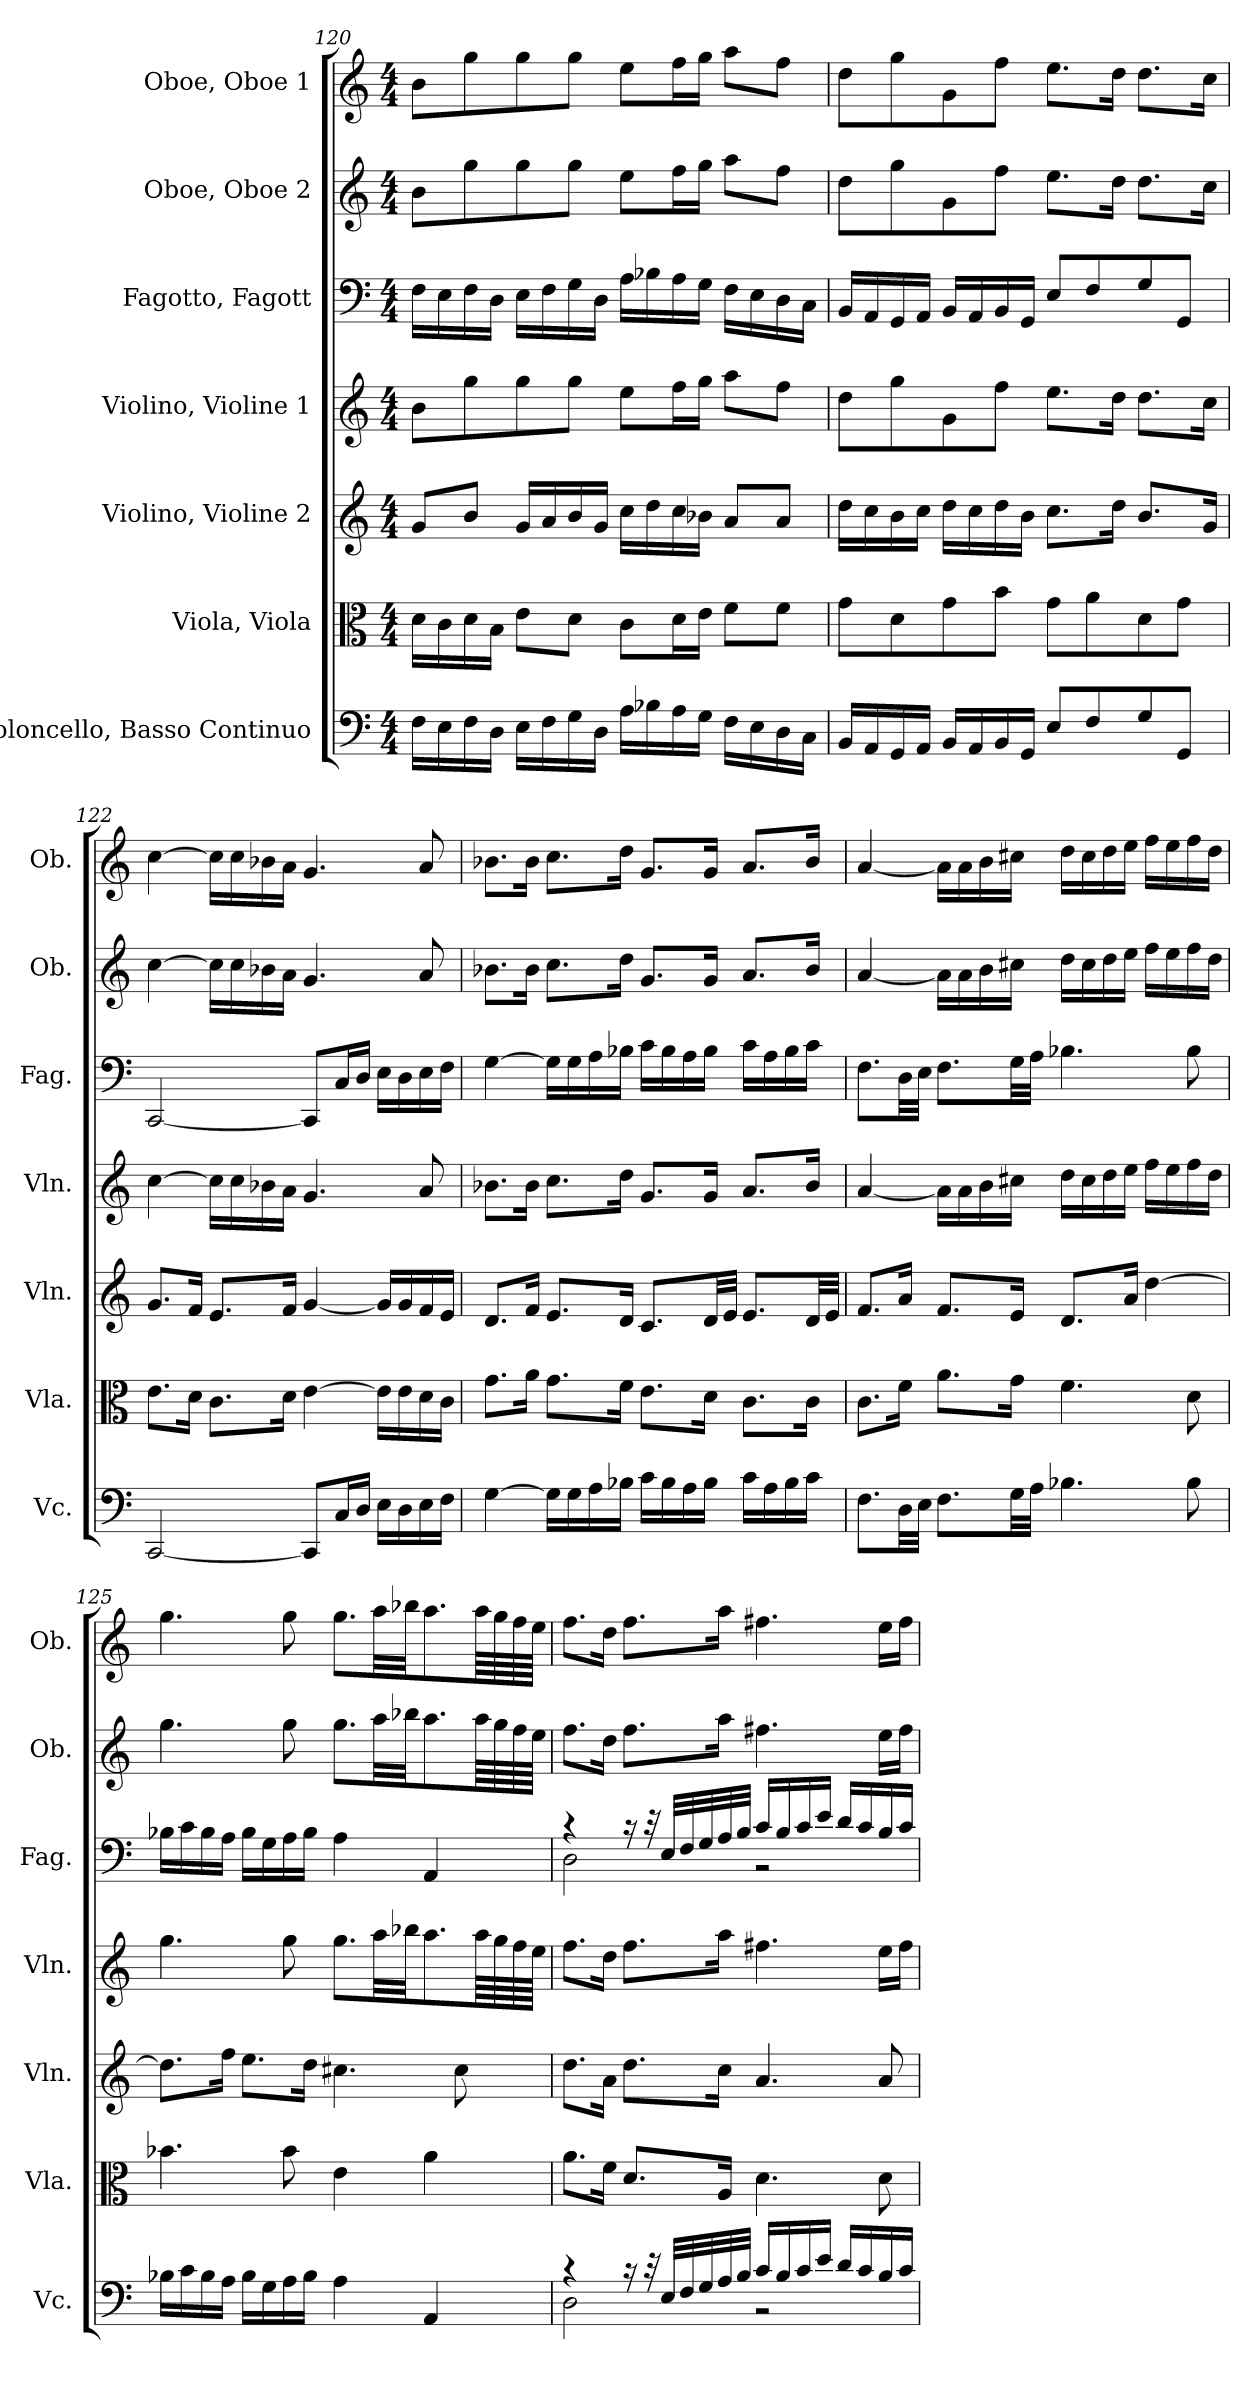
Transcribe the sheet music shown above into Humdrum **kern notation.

**kern	**kern	**kern	**kern	**kern	**kern	**kern
*part7	*part6	*part5	*part4	*part3	*part2	*part1
*staff7	*staff6	*staff5	*staff4	*staff3	*staff2	*staff1
*I"Violoncello, Basso Continuo	*I"Viola, Viola	*I"Violino, Violine 2	*I"Violino, Violine 1	*I"Fagotto, Fagott	*I"Oboe, Oboe 2	*I"Oboe, Oboe 1
*I'Vc.	*I'Vla.	*I'Vln.	*I'Vln.	*I'Fag.	*I'Ob.	*I'Ob.
*clefF4	*clefC3	*clefG2	*clefG2	*clefF4	*clefG2	*clefG2
*k[]	*k[]	*k[]	*k[]	*k[]	*k[]	*k[]
*M4/4	*M4/4	*M4/4	*M4/4	*M4/4	*M4/4	*M4/4
=120	=120	=120	=120	=120	=120	=120
16F\LL	16d\LL	8g/L	8b\L	16F\LL	8b\L	8b\L
16E\	16c\	.	.	16E\	.	.
16F\	16d\	8b/J	8gg\	16F\	8gg\	8gg\
16D\JJ	16B\JJ	.	.	16D\JJ	.	.
16E\LL	8e\L	16g/LL	8gg\	16E\LL	8gg\	8gg\
16F\	.	16a/	.	16F\	.	.
16G\	8d\J	16b/	8gg\J	16G\	8gg\J	8gg\J
16D\JJ	.	16g/JJ	.	16D\JJ	.	.
16A\LL	8c\L	16cc\LL	8ee\L	16A\LL	8ee\L	8ee\L
16B-X\	.	16dd\	.	16B-X\	.	.
16A\	16d\L	16cc\	16ff\L	16A\	16ff\L	16ff\L
16G\JJ	16e\JJ	16b-X\JJ	16gg\JJ	16G\JJ	16gg\JJ	16gg\JJ
16F\LL	8f\L	8a/L	8aa\L	16F\LL	8aa\L	8aa\L
16E\	.	.	.	16E\	.	.
16D\	8f\J	8a/J	8ff\J	16D\	8ff\J	8ff\J
16C\JJ	.	.	.	16C\JJ	.	.
=121	=121	=121	=121	=121	=121	=121
16BB/LL	8g\L	16dd\LL	8dd\L	16BB/LL	8dd\L	8dd\L
16AA/	.	16cc\	.	16AA/	.	.
16GG/	8d\	16b\	8gg\	16GG/	8gg\	8gg\
16AA/JJ	.	16cc\JJ	.	16AA/JJ	.	.
16BB/LL	8g\	16dd\LL	8g\	16BB/LL	8g\	8g\
16AA/	.	16cc\	.	16AA/	.	.
16BB/	8b\J	16dd\	8ff\J	16BB/	8ff\J	8ff\J
16GG/JJ	.	16b\JJ	.	16GG/JJ	.	.
8E/L	8g\L	8.cc\L	8.ee\L	8E/L	8.ee\L	8.ee\L
8F/	8a\	.	.	8F/	.	.
.	.	16dd\Jk	16dd\Jk	.	16dd\Jk	16dd\Jk
8G/	8d\	8.b/L	8.dd\L	8G/	8.dd\L	8.dd\L
8GG/J	8g\J	.	.	8GG/J	.	.
.	.	16g/Jk	16cc\Jk	.	16cc\Jk	16cc\Jk
!!LO:PB:g=z
=122	=122	=122	=122	=122	=122	=122
*	*	*	*	*	*	*MM48
[2CC/	8.e\L	8.g/L	[4cc\	[2CC/	[4cc\	[4cc\
.	16d\Jk	16f/Jk	.	.	.	.
.	8.c\L	8.e/L	16cc\LL]	.	16cc\LL]	16cc\LL]
.	.	.	16cc\	.	16cc\	16cc\
.	.	.	16b-X\	.	16b-X\	16b-X\
.	16d\Jk	16f/Jk	16a\JJ	.	16a\JJ	16a\JJ
8CC/L]	[4e\	[4g/	4.g/	8CC/L]	4.g/	4.g/
16C/L	.	.	.	16C/L	.	.
16D/JJ	.	.	.	16D/JJ	.	.
16E\LL	16e\LL]	16g/LL]	.	16E\LL	.	.
16D\	16e\	16g/	.	16D\	.	.
16E\	16d\	16f/	8a/	16E\	8a/	8a/
16F\JJ	16c\JJ	16e/JJ	.	16F\JJ	.	.
=123	=123	=123	=123	=123	=123	=123
[4G\	8.g\L	8.d/L	8.b-X\L	[4G\	8.b-X\L	8.b-X\L
.	16a\Jk	16f/Jk	16b-\Jk	.	16b-\Jk	16b-\Jk
16G\LL]	8.g\L	8.e/L	8.cc\L	16G\LL]	8.cc\L	8.cc\L
16G\	.	.	.	16G\	.	.
16A\	.	.	.	16A\	.	.
16B-X\JJ	16f\Jk	16d/Jk	16dd\Jk	16B-X\JJ	16dd\Jk	16dd\Jk
16c\LL	8.e\L	8.c/L	8.g/L	16c\LL	8.g/L	8.g/L
16B-\	.	.	.	16B-\	.	.
16A\	.	.	.	16A\	.	.
16B-\JJ	16d\Jk	32d/LL	16g/Jk	16B-\JJ	16g/Jk	16g/Jk
.	.	32e/JJJ	.	.	.	.
16c\LL	8.c\L	8.e/L	8.a/L	16c\LL	8.a/L	8.a/L
16A\	.	.	.	16A\	.	.
16B-\	.	.	.	16B-\	.	.
16c\JJ	16c\Jk	32d/LL	16b-/Jk	16c\JJ	16b-/Jk	16b-/Jk
.	.	32e/JJJ	.	.	.	.
!!LO:PB:g=z
=124	=124	=124	=124	=124	=124	=124
8.F\L	8.c\L	8.f/L	[4a/	8.F\L	[4a/	[4a/
32D\LL	16f\Jk	16a/Jk	.	32D\LL	.	.
32E\JJJ	.	.	.	32E\JJJ	.	.
8.F\L	8.a\L	8.f/L	16a\LL]	8.F\L	16a\LL]	16a\LL]
.	.	.	16a\	.	16a\	16a\
.	.	.	16b\	.	16b\	16b\
32G\LL	16g\Jk	16e/Jk	16cc#X\JJ	32G\LL	16cc#X\JJ	16cc#X\JJ
32A\JJJ	.	.	.	32A\JJJ	.	.
4.B-X\	4.f\	8.d/L	16dd\LL	4.B-X\	16dd\LL	16dd\LL
.	.	.	16cc#\	.	16cc#\	16cc#\
.	.	.	16dd\	.	16dd\	16dd\
.	.	16a/Jk	16ee\JJ	.	16ee\JJ	16ee\JJ
.	.	[4dd\	16ff\LL	.	16ff\LL	16ff\LL
.	.	.	16ee\	.	16ee\	16ee\
8B-\	8d\	.	16ff\	8B-\	16ff\	16ff\
.	.	.	16dd\JJ	.	16dd\JJ	16dd\JJ
=125	=125	=125	=125	=125	=125	=125
16B-X\LL	4.b-X\	8.dd\L]	4.gg\	16B-X\LL	4.gg\	4.gg\
16c\	.	.	.	16c\	.	.
16B-\	.	.	.	16B-\	.	.
16A\JJ	.	16ff\Jk	.	16A\JJ	.	.
16B-\LL	.	8.ee\L	.	16B-\LL	.	.
16G\	.	.	.	16G\	.	.
16A\	8b-\	.	8gg\	16A\	8gg\	8gg\
16B-\JJ	.	16dd\Jk	.	16B-\JJ	.	.
4A\	4e\	4.cc#X\	8.gg\L	4A\	8.gg\L	8.gg\L
.	.	.	32aa\LL	.	32aa\LL	32aa\LL
.	.	.	32bb-X\JJ	.	32bb-X\JJ	32bb-X\JJ
4AA/	4a\	.	8.aa\	4AA/	8.aa\	8.aa\
.	.	8cc#\	.	.	.	.
.	.	.	64aa\LLL	.	64aa\LLL	64aa\LLL
.	.	.	64gg\	.	64gg\	64gg\
.	.	.	64ff\	.	64ff\	64ff\
.	.	.	64ee\JJJJ	.	64ee\JJJJ	64ee\JJJJ
!!LO:PB:g=z
=126	=126	=126	=126	=126	=126	=126
*^	*	*	*	*^	*	*
4r	2D\	8.a\L	8.dd\L	8.ff\L	4r	2D\	8.ff\L	8.ff\L
.	.	16f\Jk	16a\Jk	16dd\Jk	.	.	16dd\Jk	16dd\Jk
16r	.	8.d/L	8.dd\L	8.ff\L	16r	.	8.ff\L	8.ff\L
32r	.	.	.	.	32r	.	.	.
32E/LLL	.	.	.	.	32E/LLL	.	.	.
32F/	.	.	.	.	32F/	.	.	.
32G/	.	.	.	.	32G/	.	.	.
32A/	.	16A/Jk	16cc\Jk	16aa\Jk	32A/	.	16aa\Jk	16aa\Jk
32B/JJJ	.	.	.	.	32B/JJJ	.	.	.
16c/LL	2r	4.d\	4.a/	4.ff#X\	16c/LL	2r	4.ff#X\	4.ff#X\
16B/	.	.	.	.	16B/	.	.	.
16c/	.	.	.	.	16c/	.	.	.
16e/JJ	.	.	.	.	16e/JJ	.	.	.
16d/LL	.	.	.	.	16d/LL	.	.	.
16c/	.	.	.	.	16c/	.	.	.
16B/	.	8d\	8a/	16ee\LL	16B/	.	16ee\LL	16ee\LL
16c/JJ	.	.	.	16ff#\JJ	16c/JJ	.	16ff#\JJ	16ff#\JJ
*v	*v	*	*	*	*v	*v	*	*
=	=	=	=	=	=	=
*-	*-	*-	*-	*-	*-	*-
